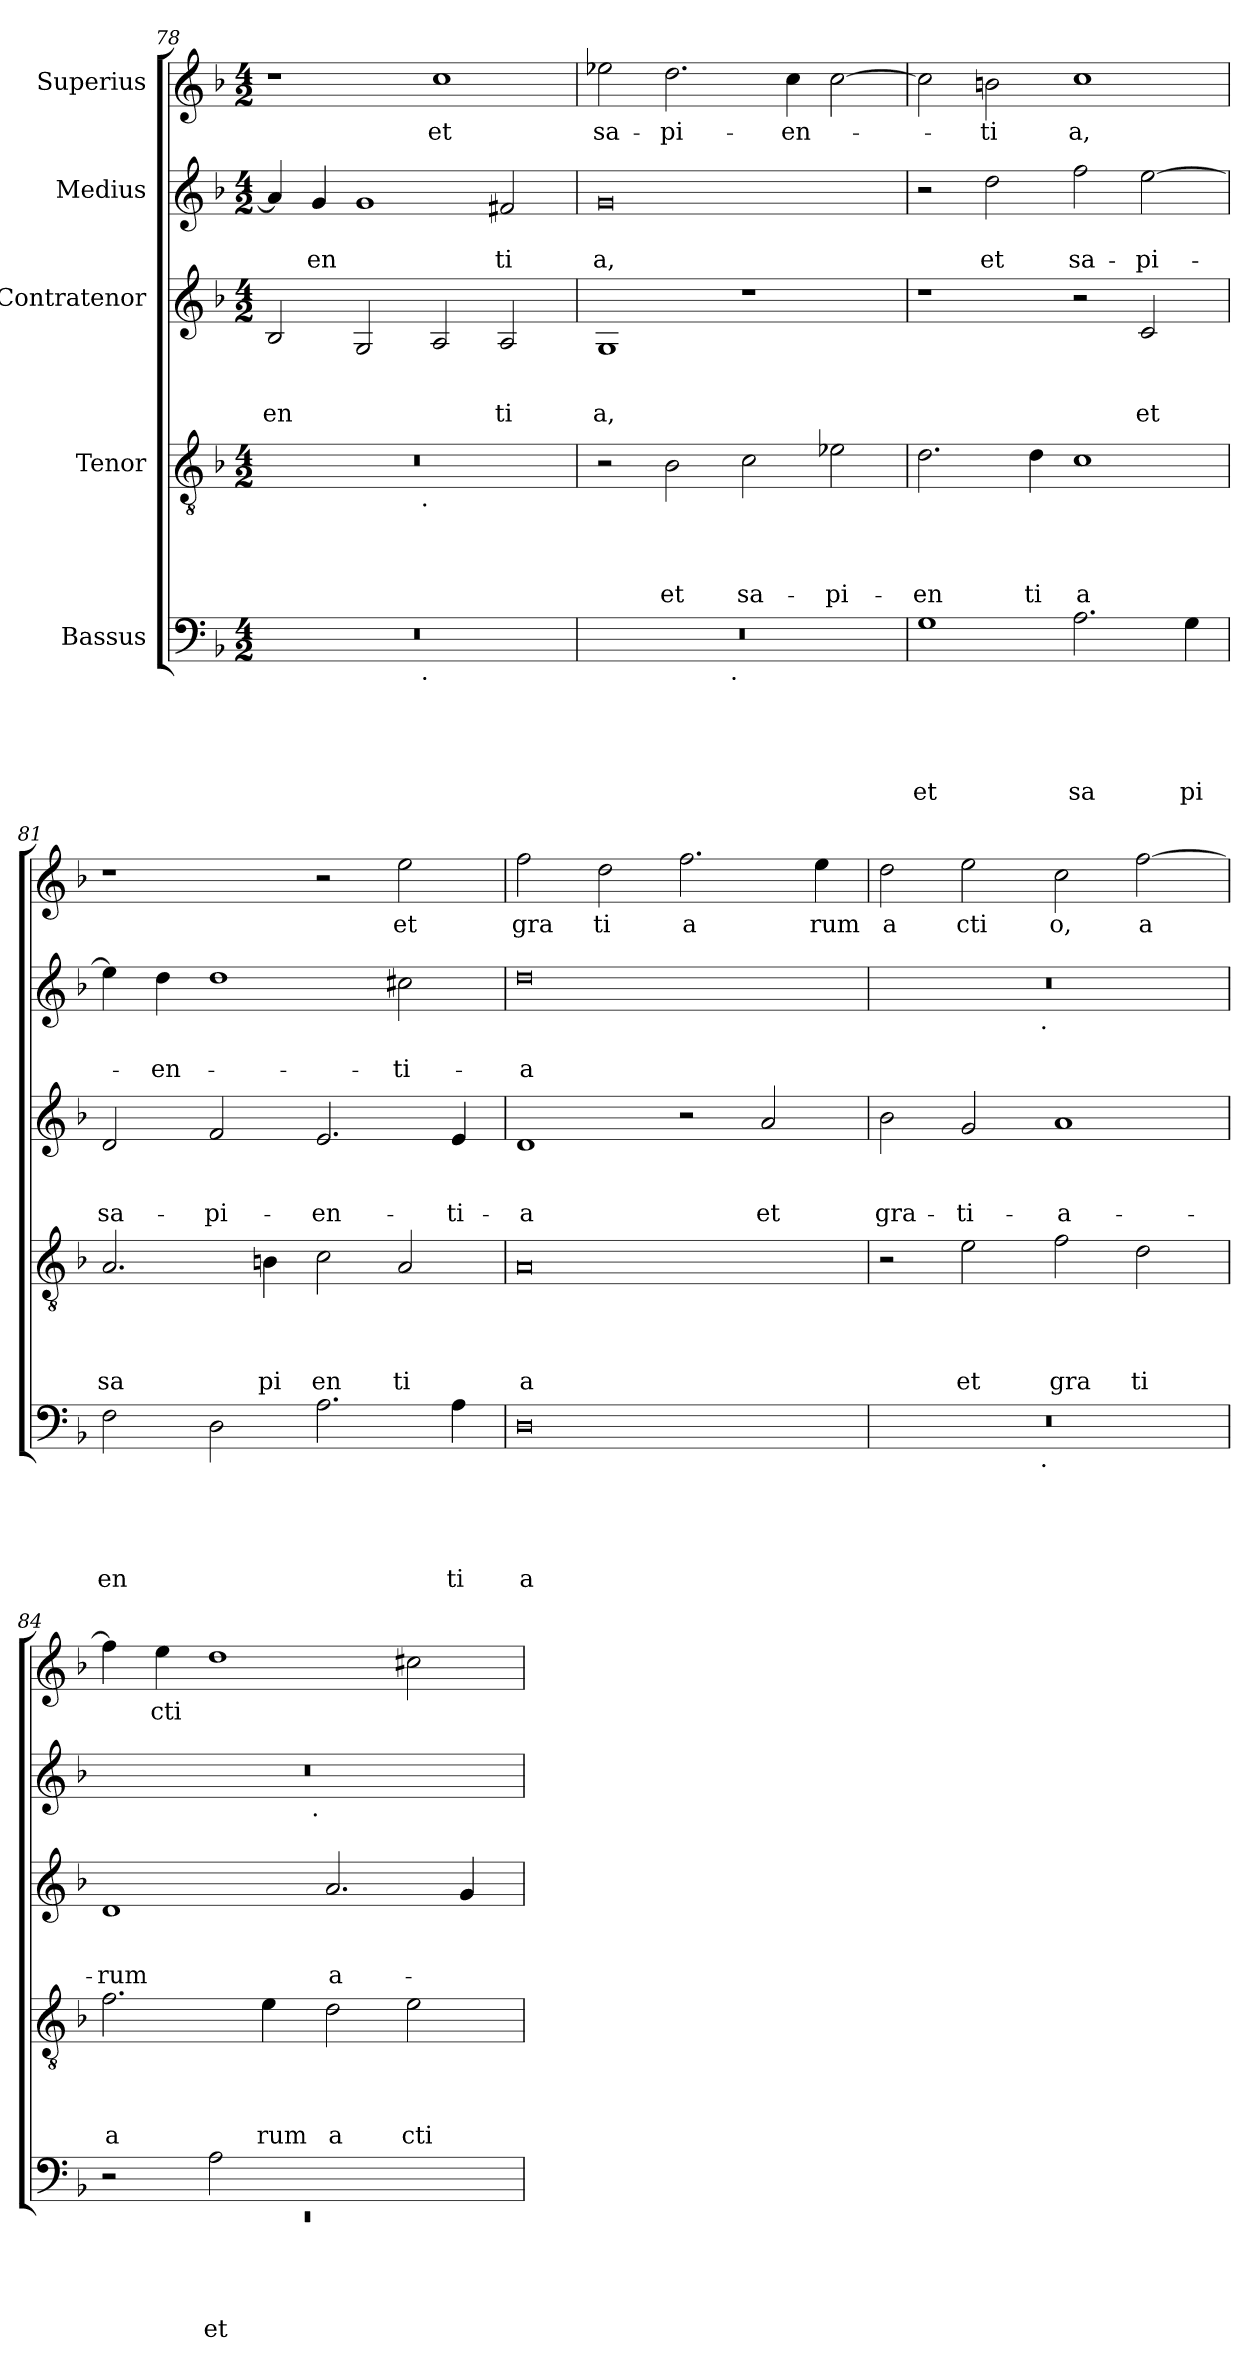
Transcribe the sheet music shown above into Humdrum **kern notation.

**kern	**text	**text	**text	**text	**text	**kern	**text	**text	**text	**text	**kern	**text	**text	**text	**kern	**text	**text	**kern	**text
*part5	*part5	*part5	*part5	*part5	*part5	*part4	*part4	*part4	*part4	*part4	*part3	*part3	*part3	*part3	*part2	*part2	*part2	*part1	*part1
*staff5	*staff5	*staff5	*staff5	*staff5	*staff5	*staff4	*staff4	*staff4	*staff4	*staff4	*staff3	*staff3	*staff3	*staff3	*staff2	*staff2	*staff2	*staff1	*staff1
*I"Bassus	*	*	*	*	*	*I"Tenor	*	*	*	*	*I"Contratenor	*	*	*	*I"Medius	*	*	*I"Superius	*
*clefF4	*	*	*	*	*	*clefGv2	*	*	*	*	*clefG2	*	*	*	*clefG2	*	*	*clefG2	*
*k[b-]	*	*	*	*	*	*k[b-]	*	*	*	*	*k[b-]	*	*	*	*k[b-]	*	*	*k[b-]	*
*F:	*	*	*	*	*	*F:	*	*	*	*	*F:	*	*	*	*F:	*	*	*F:	*
*M4/2	*	*	*	*	*	*M4/2	*	*	*	*	*M4/2	*	*	*	*M4/2	*	*	*M4/2	*
=78	=78	=78	=78	=78	=78	=78	=78	=78	=78	=78	=78	=78	=78	=78	=78	=78	=78	=78	=78
!	!	!	!	!	!	!	!	!	!	!	!	!	!	!LO:LY:b	!	!	!	!	!
*^	*	*	*	*	*	*^	*	*	*	*	*	*	*	*	*	*	*	*	*
0r	2ryy	.	.	.	.	.	0r	2ryy	.	.	.	.	2B-/	.	.	en	4a/]	.	.	1r	.
!	!	!	!	!	!	!	!	!	!	!	!	!	!	!	!	!	!	!	!LO:LY:b	!	!
.	.	.	.	.	.	.	.	.	.	.	.	.	.	.	.	.	4g/	.	en	.	.
.	4...ryy	.	.	.	.	.	.	4...ryy	.	.	.	.	2G/	.	.	.	1g	.	.	.	.
!	!	!	!	!	!	!	!	!LO:TX:b:t=.	!	!	!	!	!	!	!	!	!	!	!	!	!
!	!LO:TX:b:t=.	!	!	!	!	!	!	!	!	!	!	!	!	!	!	!	!	!	!	!	!
.	1ryy	.	.	.	.	.	.	1ryy	.	.	.	.	.	.	.	.	.	.	.	.	.
!	!	!	!	!	!	!	!	!	!	!	!	!	!	!	!	!	!	!	!	!	!LO:LY:b
.	.	.	.	.	.	.	.	.	.	.	.	.	2A/	.	.	.	.	.	.	1cc	et
!	!	!	!	!	!	!	!	!	!	!	!	!	!	!	!	!LO:LY:b	!	!	!LO:LY:b	!	!
.	.	.	.	.	.	.	.	.	.	.	.	.	2A/	.	.	ti	2f#X/	.	ti	.	.
.	32ryy	.	.	.	.	.	.	32ryy	.	.	.	.	.	.	.	.	.	.	.	.	.
=79	=79	=79	=79	=79	=79	=79	=79	=79	=79	=79	=79	=79	=79	=79	=79	=79	=79	=79	=79	=79	=79
!	!	!	!	!	!	!	!	!	!	!	!	!	!	!	!	!LO:LY:b	!	!	!LO:LY:b	!	!LO:LY:b
*	*	*	*	*	*	*	*v	*v	*	*	*	*	*	*	*	*	*	*	*	*	*
0r	2ryy	.	.	.	.	.	2r	.	.	.	.	1G	.	.	a,	0g	.	a,	2ee-X\	sa-
!	!	!	!	!	!	!	!	!	!	!	!LO:LY:b	!	!	!	!	!	!	!	!	!LO:LY:b
.	4...ryy	.	.	.	.	.	2B-\	.	.	.	et	.	.	.	.	.	.	.	2.dd\	-pi-
!	!LO:TX:b:t=.	!	!	!	!	!	!	!	!	!	!	!	!	!	!	!	!	!	!	!
.	1ryy	.	.	.	.	.	.	.	.	.	.	.	.	.	.	.	.	.	.	.
!	!	!	!	!	!	!	!	!	!	!	!LO:LY:b	!	!	!	!	!	!	!	!	!
.	.	.	.	.	.	.	2c\	.	.	.	sa-	1r	.	.	.	.	.	.	.	.
!	!	!	!	!	!	!	!	!	!	!	!	!	!	!	!	!	!	!	!	!LO:LY:b
.	.	.	.	.	.	.	.	.	.	.	.	.	.	.	.	.	.	.	4cc\	-en-
!	!	!	!	!	!	!	!	!	!	!	!LO:LY:b	!	!	!	!	!	!	!	!	!
.	.	.	.	.	.	.	2e-X\	.	.	.	-pi-	.	.	.	.	.	.	.	[<2cc\	.
.	32ryy	.	.	.	.	.	.	.	.	.	.	.	.	.	.	.	.	.	.	.
!!LO:LB:g=z
=80	=80	=80	=80	=80	=80	=80	=80	=80	=80	=80	=80	=80	=80	=80	=80	=80	=80	=80	=80	=80
!	!	!	!	!	!	!LO:LY:b	!	!	!	!	!LO:LY:b	!	!	!	!	!	!	!	!	!
*v	*v	*	*	*	*	*	*	*	*	*	*	*	*	*	*	*	*	*	*	*
1G	.	.	.	.	et	2.d\	.	.	.	-en	1r	.	.	.	2r	.	.	2cc\]	.
!	!	!	!	!	!	!	!	!	!	!	!	!	!	!	!	!	!LO:LY:b	!	!LO:LY:b
.	.	.	.	.	.	.	.	.	.	.	.	.	.	.	2dd\	.	et	2bn\	-ti
!	!	!	!	!	!	!	!	!	!	!LO:LY:b	!	!	!	!	!	!	!	!	!
.	.	.	.	.	.	4d\	.	.	.	ti	.	.	.	.	.	.	.	.	.
!	!	!	!	!	!LO:LY:b	!	!	!	!	!LO:LY:b	!	!	!	!	!	!	!LO:LY:b	!	!LO:LY:b
2.A\	.	.	.	.	sa	1c	.	.	.	a	2r	.	.	.	2ff\	.	sa-	1cc	a,
!	!	!	!	!	!	!	!	!	!	!	!	!	!	!LO:LY:b	!	!	!LO:LY:b	!	!
.	.	.	.	.	.	.	.	.	.	.	2c/	.	.	et	[>2ee\	.	-pi-	.	.
!	!	!	!	!	!LO:LY:b	!	!	!	!	!	!	!	!	!	!	!	!	!	!
4G\	.	.	.	.	pi	.	.	.	.	.	.	.	.	.	.	.	.	.	.
=81	=81	=81	=81	=81	=81	=81	=81	=81	=81	=81	=81	=81	=81	=81	=81	=81	=81	=81	=81
!	!	!	!	!	!LO:LY:b	!	!	!	!	!LO:LY:b	!	!	!	!LO:LY:b	!	!	!	!	!
2F\	.	.	.	.	en	2.A/	.	.	.	sa	2d/	.	.	sa-	4ee\]	.	.	1r	.
!	!	!	!	!	!	!	!	!	!	!	!	!	!	!	!	!	!LO:LY:b	!	!
.	.	.	.	.	.	.	.	.	.	.	.	.	.	.	4dd\	.	-en-	.	.
!	!	!	!	!	!	!	!	!	!	!	!	!	!	!LO:LY:b	!	!	!	!	!
2D\	.	.	.	.	.	.	.	.	.	.	2f/	.	.	-pi-	1dd	.	.	.	.
!	!	!	!	!	!	!	!	!	!	!LO:LY:b	!	!	!	!	!	!	!	!	!
.	.	.	.	.	.	4Bn\	.	.	.	pi	.	.	.	.	.	.	.	.	.
!	!	!	!	!	!	!	!	!	!	!LO:LY:b	!	!	!	!LO:LY:b	!	!	!	!	!
2.A\	.	.	.	.	.	2c\	.	.	.	en	2.e/	.	.	-en-	.	.	.	2r	.
!	!	!	!	!	!	!	!	!	!	!LO:LY:b	!	!	!	!	!	!	!LO:LY:b	!	!LO:LY:b
.	.	.	.	.	.	2A/	.	.	.	ti	.	.	.	.	2cc#X\	.	-ti-	2ee\	et
!	!	!	!	!	!LO:LY:b	!	!	!	!	!	!	!	!	!LO:LY:b	!	!	!	!	!
4A\	.	.	.	.	ti	.	.	.	.	.	4e/	.	.	-ti-	.	.	.	.	.
=82	=82	=82	=82	=82	=82	=82	=82	=82	=82	=82	=82	=82	=82	=82	=82	=82	=82	=82	=82
!	!	!	!	!	!LO:LY:b	!	!	!	!	!LO:LY:b	!	!	!	!LO:LY:b	!	!	!LO:LY:b	!	!LO:LY:b
0D	.	.	.	.	a	0A	.	.	.	a	1d	.	.	-a	0dd	.	-a	2ff\	gra
!	!	!	!	!	!	!	!	!	!	!	!	!	!	!	!	!	!	!	!LO:LY:b
.	.	.	.	.	.	.	.	.	.	.	.	.	.	.	.	.	.	2dd\	ti
!	!	!	!	!	!	!	!	!	!	!	!	!	!	!	!	!	!	!	!LO:LY:b
.	.	.	.	.	.	.	.	.	.	.	2r	.	.	.	.	.	.	2.ff\	a
!	!	!	!	!	!	!	!	!	!	!	!	!	!	!LO:LY:b	!	!	!	!	!
.	.	.	.	.	.	.	.	.	.	.	2a/	.	.	et	.	.	.	.	.
!	!	!	!	!	!	!	!	!	!	!	!	!	!	!	!	!	!	!	!LO:LY:b
.	.	.	.	.	.	.	.	.	.	.	.	.	.	.	.	.	.	4ee\	rum
=83	=83	=83	=83	=83	=83	=83	=83	=83	=83	=83	=83	=83	=83	=83	=83	=83	=83	=83	=83
!	!	!	!	!	!	!	!	!	!	!	!	!	!	!LO:LY:b	!	!	!	!	!LO:LY:b
*^	*	*	*	*	*	*	*	*	*	*	*	*	*	*	*^	*	*	*	*
0r	2ryy	.	.	.	.	.	2r	.	.	.	.	2b-\	.	.	gra-	0r	2ryy	.	.	2dd\	a
!	!	!	!	!	!	!	!	!	!	!	!LO:LY:b	!	!	!	!LO:LY:b	!	!	!	!	!	!LO:LY:b
.	4...ryy	.	.	.	.	.	2e\	.	.	.	et	2g/	.	.	-ti-	.	4...ryy	.	.	2ee\	cti
!	!	!	!	!	!	!	!	!	!	!	!	!	!	!	!	!	!LO:TX:b:t=.	!	!	!	!
!	!LO:TX:b:t=.	!	!	!	!	!	!	!	!	!	!	!	!	!	!	!	!	!	!	!	!
.	1ryy	.	.	.	.	.	.	.	.	.	.	.	.	.	.	.	1ryy	.	.	.	.
!	!	!	!	!	!	!	!	!	!	!	!LO:LY:b	!	!	!	!LO:LY:b	!	!	!	!	!	!LO:LY:b
.	.	.	.	.	.	.	2f\	.	.	.	gra	1a	.	.	-a-	.	.	.	.	2cc\	o,
!	!	!	!	!	!	!	!	!	!	!	!LO:LY:b	!	!	!	!	!	!	!	!	!	!LO:LY:b
.	.	.	.	.	.	.	2d\	.	.	.	ti	.	.	.	.	.	.	.	.	[>2ff\	a
.	32ryy	.	.	.	.	.	.	.	.	.	.	.	.	.	.	.	32ryy	.	.	.	.
=84	=84	=84	=84	=84	=84	=84	=84	=84	=84	=84	=84	=84	=84	=84	=84	=84	=84	=84	=84	=84	=84
!	!LO:N:vis=1	!	!	!	!	!	!	!	!	!	!LO:LY:b	!	!	!	!LO:LY:b	!	!	!	!	!	!
*	*^	*	*	*	*	*	*	*	*	*	*	*	*	*	*	*	*	*	*	*	*
0ryy	0rEE	2r	.	.	.	.	.	2.f\	.	.	.	a	1d	.	.	-rum	0r	2ryy	.	.	4ff\]	.
!	!	!	!	!	!	!	!	!	!	!	!	!	!	!	!	!	!	!	!	!	!	!LO:LY:b
.	.	.	.	.	.	.	.	.	.	.	.	.	.	.	.	.	.	.	.	.	4ee\	cti
!	!	!	!	!	!	!	!LO:LY:b	!	!	!	!	!	!	!	!	!	!	!	!	!	!	!
.	.	2A\	.	.	.	.	et	.	.	.	.	.	.	.	.	.	.	4...ryy	.	.	1dd	.
!	!	!	!	!	!	!	!	!	!	!	!	!LO:LY:b	!	!	!	!	!	!	!	!	!	!
.	.	.	.	.	.	.	.	4e\	.	.	.	rum	.	.	.	.	.	.	.	.	.	.
!	!	!	!	!	!	!	!	!	!	!	!	!	!	!	!	!	!	!LO:TX:b:t=.	!	!	!	!
.	.	.	.	.	.	.	.	.	.	.	.	.	.	.	.	.	.	1ryy	.	.	.	.
!	!	!	!	!	!	!	!	!	!	!	!	!LO:LY:b	!	!	!	!LO:LY:b	!	!	!	!	!	!
.	.	1ryy	.	.	.	.	.	2d\	.	.	.	a	2.a/	.	.	a-	.	.	.	.	.	.
!	!	!	!	!	!	!	!	!	!	!	!	!LO:LY:b	!	!	!	!	!	!	!	!	!	!
.	.	.	.	.	.	.	.	2e\	.	.	.	cti	.	.	.	.	.	.	.	.	2cc#X\	.
.	.	.	.	.	.	.	.	.	.	.	.	.	4g/	.	.	.	.	.	.	.	.	.
.	.	.	.	.	.	.	.	.	.	.	.	.	.	.	.	.	.	32ryy	.	.	.	.
*v	*v	*v	*	*	*	*	*	*	*	*	*	*	*	*	*	*	*v	*v	*	*	*	*
=	=	=	=	=	=	=	=	=	=	=	=	=	=	=	=	=	=	=	=
*-	*-	*-	*-	*-	*-	*-	*-	*-	*-	*-	*-	*-	*-	*-	*-	*-	*-	*-	*-
